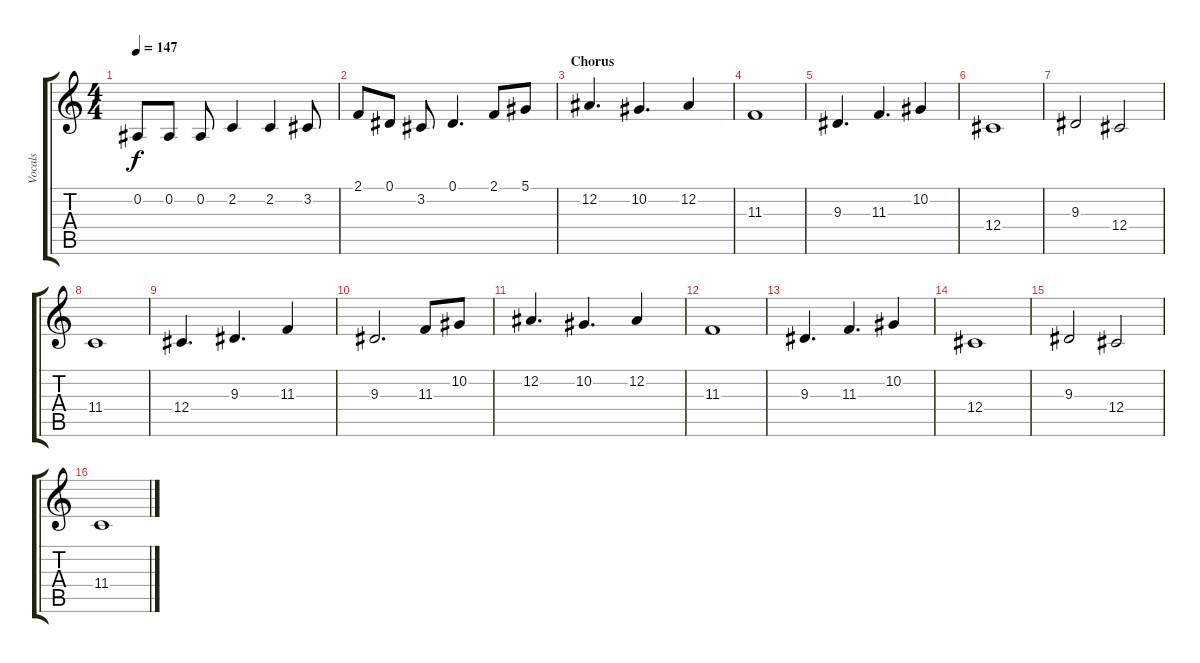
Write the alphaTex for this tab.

\track ("Vocals" "Vocals") {instrument cello}
\staff {score tabs}
\tuning (Eb4 Bb3 Gb3 Db3 Ab2 Eb2) {hide}
\ts (4 4)
\tempo 147
\clef g2
\ks c
0.2.8{dy f} 0.2.8 0.2.8 2.2.4 2.2.4 3.2.8 |
2.1.8 0.1.8 3.2.8 0.1.4{d} 2.1.8 5.1.8 |
\section ("" "Chorus")
12.2.4{d} 10.2.4{d} 12.2.4 |
11.3.1 |
9.3.4{d} 11.3.4{d} 10.2.4 |
12.4.1 |
9.3.2 12.4.2 |
11.4.1 |
12.4.4{d} 9.3.4{d} 11.3.4 |
9.3.2{d} 11.3.8 10.2.8 |
12.2.4{d} 10.2.4{d} 12.2.4 |
11.3.1 |
9.3.4{d} 11.3.4{d} 10.2.4 |
12.4.1 |
9.3.2 12.4.2 |
11.4.1
